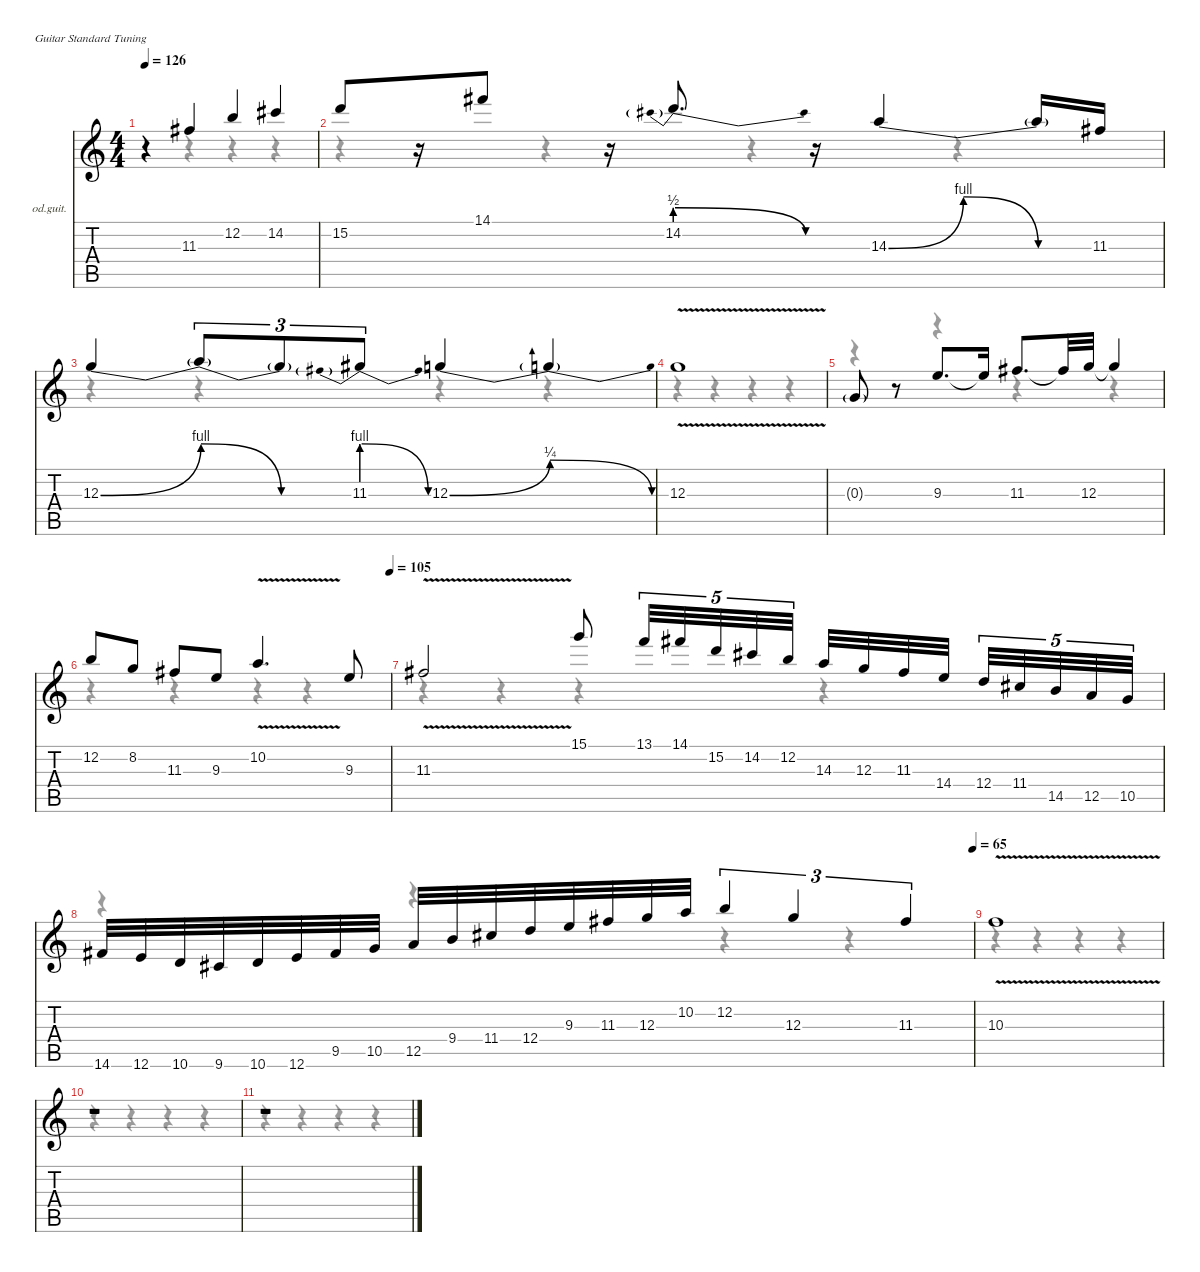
\defaultSystemsLayout 4
\hideDynamics
\bracketExtendMode nobrackets
\firstSystemTrackNameOrientation horizontal
\otherSystemsTrackNameOrientation horizontal
\chordDiagramsInScore
\track ("Lead Guitar ( Jason Becker )" "od.guit.") {instrument overdrivenguitar}
\staff {score tabs}
\tuning (E4 B3 G3 D3 A2 E2)
\voice
\ts (4 4)
\tempo 126
\clef g2
\ks c
r.4{dy f beam Up} 11.3{acc #}.4{beam Up} 12.2.4{beam Up} 14.2{acc #}.4{beam Up} |
15.2.8{beam Up} r.16{beam Up} 14.1{acc #}.8{beam Up} r.16{beam Up} 14.2{be (prebendrelease 0 2 39.999998399999996 0)}.8{d beam Up} r.16{beam Up} 14.3{be (bendrelease 0 0 30 4 30 4 60 0)}.4{beam Up} 14.3{be (hold 0 0 60 0) t}.16{beam Up} 11.3{acc #}.16{beam Up} |
12.3{be (bend 0 0 60 4)}.4{beam Up} 12.3{be (release 0 4 60 0) t}.8{tu (3 2) beam Up} 12.3{be (hold 0 0 60 0) t}.8{tu (3 2) beam Up} 11.3{be (prebendrelease 0 4 39.999998399999996 0)}.8{tu (3 2) beam Up} 12.3{be (bend 0 0 60 1)}.4{beam Up} 12.3{be (release 0 1 60 0) t}.4{beam Up} |
12.3{v}.1{beam Up} |
0.3{g}.8{dy mf beam Up} r.8{beam Up} 9.3.8{d dy f beam Up} 9.3{t}.16{beam Up} 11.3{acc #}.8{d beam Up} 11.3{t acc #}.32{beam Up} 12.3.32{beam Up} 12.3{t}.4{beam Up} |
\tempo (105 1)
12.2.8{beam Up} 8.2.8{beam Up} 11.3{acc #}.8{beam Up} 9.3.8{beam Up} 10.2{v}.4{d beam Up} 9.3.8{beam Up} |
11.3{v acc #}.2{beam Up} 15.1.8{beam Up} 13.1.32{tu (5 4) beam Up} 14.1{acc #}.32{tu (5 4) beam Up} 15.2.32{tu (5 4) beam Up} 14.2{acc #}.32{tu (5 4) beam Up} 12.2.32{tu (5 4) beam Up} 14.3.32{beam Up} 12.3.32{beam Up} 11.3{acc #}.32{beam Up} 14.4.32{beam Up} 12.4.32{tu (5 4) beam Up} 11.4{acc #}.32{tu (5 4) beam Up} 14.5.32{tu (5 4) beam Up} 12.5.32{tu (5 4) beam Up} 10.5.32{tu (5 4) beam Up} |
\tempo (65 1)
14.6{acc #}.32{beam Up} 12.6.32{beam Up} 10.6.32{beam Up} 9.6{acc #}.32{beam Up} 10.6.32{beam Up} 12.6.32{beam Up} 9.5{acc #}.32{beam Up} 10.5.32{beam Up} 12.5.32{beam Up} 9.4.32{beam Up} 11.4{acc #}.32{beam Up} 12.4.32{beam Up} 9.3.32{beam Up} 11.3{acc #}.32{beam Up} 12.3.32{beam Up} 10.2.32{beam Up} 12.2.4{tu (3 2) beam Up} 12.3.4{tu (3 2) beam Up} 11.3{acc #}.4{tu (3 2) beam Up} |
10.3{v}.1{beam Up} |
r.1{beam Up} |
r.1{beam Up}
\voice
\clef g2
\ottava regular
\simile none
\ks c
r.4{dy mf beam Down} r.4{beam Down} r.4{beam Down} r.4{beam Down} |
r.4{beam Down} r.4{beam Down} r.4{beam Down} r.4{beam Down} |
r.4{beam Down} r.4{beam Down} r.4{beam Down} r.4{beam Down} |
r.4{beam Down} r.4{beam Down} r.4{beam Down} r.4{beam Down} |
r.4{beam Down} r.4{beam Down} r.4{beam Down} r.4{beam Down} |
r.4{beam Down} r.4{beam Down} r.4{beam Down} r.4{beam Down} |
r.4{beam Down} r.4{beam Down} r.4{beam Down} r.4{beam Down} |
r.4{beam Down} r.4{beam Down} r.4{beam Down} r.4{beam Down} |
r.4{beam Down} r.4{beam Down} r.4{beam Down} r.4{beam Down} |
r.4{beam Down} r.4{beam Down} r.4{beam Down} r.4{beam Down} |
r.4{beam Down} r.4{beam Down} r.4{beam Down} r.4{beam Down}
